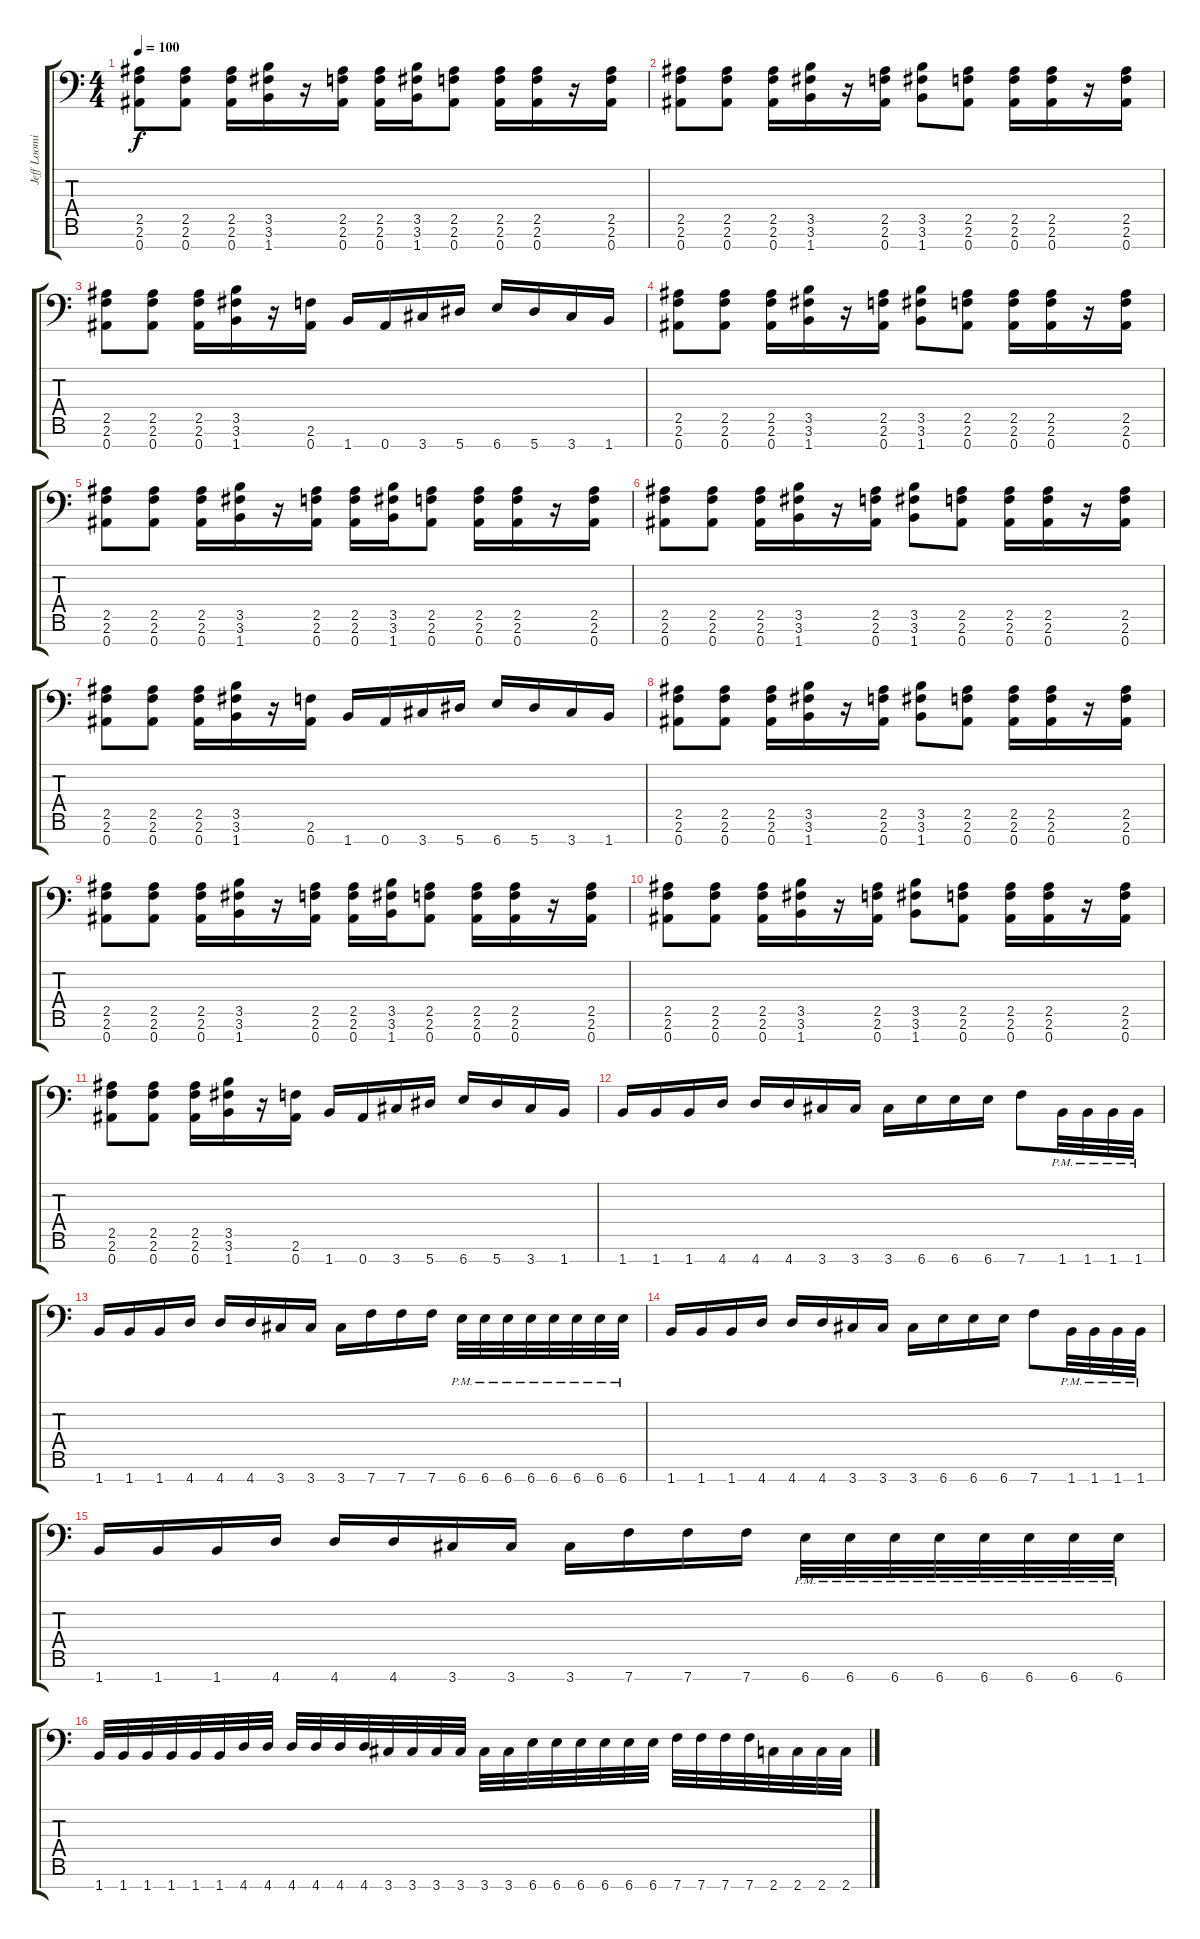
\track ("Jeff Loomis" "Jeff Loomi") {instrument distortionguitar}
\staff {score tabs}
\tuning (Eb4 Bb3 Gb3 Db3 Ab2 Eb2 Bb1) {hide}
\ts (4 4)
\tempo 100
\clef f4
\ks c
(2.5 2.6 0.7).8{dy f} (2.5 2.6 0.7).8 (2.5 2.6 0.7).16 (3.5 3.6 1.7).16 r.16 (2.5 2.6 0.7).16 (2.5 2.6 0.7).16 (3.5 3.6 1.7).16 (2.5 2.6 0.7).8 (2.5 2.6 0.7).16 (2.5 2.6 0.7).16 r.16 (2.5 2.6 0.7).16 |
(2.5 2.6 0.7).8 (2.5 2.6 0.7).8 (2.5 2.6 0.7).16 (3.5 3.6 1.7).16 r.16 (2.5 2.6 0.7).16 (3.5 3.6 1.7).8 (2.5 2.6 0.7).8 (2.5 2.6 0.7).16 (2.5 2.6 0.7).16 r.16 (2.5 2.6 0.7).16 |
(2.5 2.6 0.7).8 (2.5 2.6 0.7).8 (2.5 2.6 0.7).16 (3.5 3.6 1.7).16 r.16 (2.6 0.7).16 1.7.16 0.7.16 3.7.16 5.7.16 6.7.16 5.7.16 3.7.16 1.7.16 |
(2.5 2.6 0.7).8 (2.5 2.6 0.7).8 (2.5 2.6 0.7).16 (3.5 3.6 1.7).16 r.16 (2.5 2.6 0.7).16 (3.5 3.6 1.7).8 (2.5 2.6 0.7).8 (2.5 2.6 0.7).16 (2.5 2.6 0.7).16 r.16 (2.5 2.6 0.7).16 |
(2.5 2.6 0.7).8 (2.5 2.6 0.7).8 (2.5 2.6 0.7).16 (3.5 3.6 1.7).16 r.16 (2.5 2.6 0.7).16 (2.5 2.6 0.7).16 (3.5 3.6 1.7).16 (2.5 2.6 0.7).8 (2.5 2.6 0.7).16 (2.5 2.6 0.7).16 r.16 (2.5 2.6 0.7).16 |
(2.5 2.6 0.7).8 (2.5 2.6 0.7).8 (2.5 2.6 0.7).16 (3.5 3.6 1.7).16 r.16 (2.5 2.6 0.7).16 (3.5 3.6 1.7).8 (2.5 2.6 0.7).8 (2.5 2.6 0.7).16 (2.5 2.6 0.7).16 r.16 (2.5 2.6 0.7).16 |
(2.5 2.6 0.7).8 (2.5 2.6 0.7).8 (2.5 2.6 0.7).16 (3.5 3.6 1.7).16 r.16 (2.6 0.7).16 1.7.16 0.7.16 3.7.16 5.7.16 6.7.16 5.7.16 3.7.16 1.7.16 |
(2.5 2.6 0.7).8 (2.5 2.6 0.7).8 (2.5 2.6 0.7).16 (3.5 3.6 1.7).16 r.16 (2.5 2.6 0.7).16 (3.5 3.6 1.7).8 (2.5 2.6 0.7).8 (2.5 2.6 0.7).16 (2.5 2.6 0.7).16 r.16 (2.5 2.6 0.7).16 |
(2.5 2.6 0.7).8 (2.5 2.6 0.7).8 (2.5 2.6 0.7).16 (3.5 3.6 1.7).16 r.16 (2.5 2.6 0.7).16 (2.5 2.6 0.7).16 (3.5 3.6 1.7).16 (2.5 2.6 0.7).8 (2.5 2.6 0.7).16 (2.5 2.6 0.7).16 r.16 (2.5 2.6 0.7).16 |
(2.5 2.6 0.7).8 (2.5 2.6 0.7).8 (2.5 2.6 0.7).16 (3.5 3.6 1.7).16 r.16 (2.5 2.6 0.7).16 (3.5 3.6 1.7).8 (2.5 2.6 0.7).8 (2.5 2.6 0.7).16 (2.5 2.6 0.7).16 r.16 (2.5 2.6 0.7).16 |
(2.5 2.6 0.7).8 (2.5 2.6 0.7).8 (2.5 2.6 0.7).16 (3.5 3.6 1.7).16 r.16 (2.6 0.7).16 1.7.16 0.7.16 3.7.16 5.7.16 6.7.16 5.7.16 3.7.16 1.7.16 |
1.7.16 1.7.16 1.7.16 4.7.16 4.7.16 4.7.16 3.7.16 3.7.16 3.7.16 6.7.16 6.7.16 6.7.16 7.7.8 1.7{pm}.32 1.7{pm}.32 1.7{pm}.32 1.7{pm}.32 |
1.7.16 1.7.16 1.7.16 4.7.16 4.7.16 4.7.16 3.7.16 3.7.16 3.7.16 7.7.16 7.7.16 7.7.16 6.7{pm}.32 6.7{pm}.32 6.7{pm}.32 6.7{pm}.32 6.7{pm}.32 6.7{pm}.32 6.7{pm}.32 6.7{pm}.32 |
1.7.16 1.7.16 1.7.16 4.7.16 4.7.16 4.7.16 3.7.16 3.7.16 3.7.16 6.7.16 6.7.16 6.7.16 7.7.8 1.7{pm}.32 1.7{pm}.32 1.7{pm}.32 1.7{pm}.32 |
1.7.16 1.7.16 1.7.16 4.7.16 4.7.16 4.7.16 3.7.16 3.7.16 3.7.16 7.7.16 7.7.16 7.7.16 6.7{pm}.32 6.7{pm}.32 6.7{pm}.32 6.7{pm}.32 6.7{pm}.32 6.7{pm}.32 6.7{pm}.32 6.7{pm}.32 |
1.7.32 1.7.32 1.7.32 1.7.32 1.7.32 1.7.32 4.7.32 4.7.32 4.7.32 4.7.32 4.7.32 4.7.32 3.7.32 3.7.32 3.7.32 3.7.32 3.7.32 3.7.32 6.7.32 6.7.32 6.7.32 6.7.32 6.7.32 6.7.32 7.7.32 7.7.32 7.7.32 7.7.32 2.7.32 2.7.32 2.7.32 2.7.32
